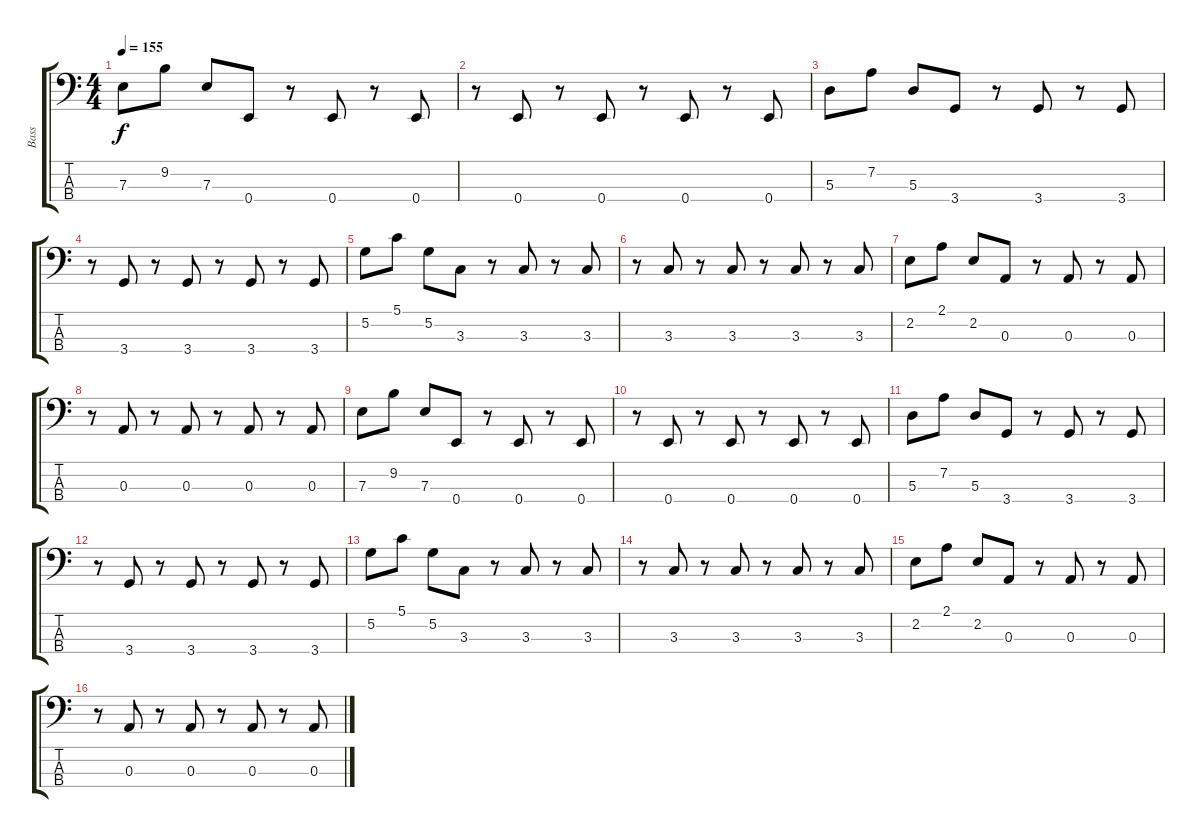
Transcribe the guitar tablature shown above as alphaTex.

\track ("Bass" "Bass") {instrument synthbass2}
\staff {score tabs}
\tuning (G2 D2 A1 E1) {hide}
\ts (4 4)
\tempo 155
\clef f4
\ks c
7.3.8{dy f} 9.2.8 7.3.8 0.4.8 r.8 0.4.8 r.8 0.4.8 |
r.8 0.4.8 r.8 0.4.8 r.8 0.4.8 r.8 0.4.8 |
5.3.8 7.2.8 5.3.8 3.4.8 r.8 3.4.8 r.8 3.4.8 |
r.8 3.4.8 r.8 3.4.8 r.8 3.4.8 r.8 3.4.8 |
5.2.8 5.1.8 5.2.8 3.3.8 r.8 3.3.8 r.8 3.3.8 |
r.8 3.3.8 r.8 3.3.8 r.8 3.3.8 r.8 3.3.8 |
2.2.8 2.1.8 2.2.8 0.3.8 r.8 0.3.8 r.8 0.3.8 |
r.8 0.3.8 r.8 0.3.8 r.8 0.3.8 r.8 0.3.8 |
7.3.8 9.2.8 7.3.8 0.4.8 r.8 0.4.8 r.8 0.4.8 |
r.8 0.4.8 r.8 0.4.8 r.8 0.4.8 r.8 0.4.8 |
5.3.8 7.2.8 5.3.8 3.4.8 r.8 3.4.8 r.8 3.4.8 |
r.8 3.4.8 r.8 3.4.8 r.8 3.4.8 r.8 3.4.8 |
5.2.8 5.1.8 5.2.8 3.3.8 r.8 3.3.8 r.8 3.3.8 |
r.8 3.3.8 r.8 3.3.8 r.8 3.3.8 r.8 3.3.8 |
2.2.8 2.1.8 2.2.8 0.3.8 r.8 0.3.8 r.8 0.3.8 |
r.8 0.3.8 r.8 0.3.8 r.8 0.3.8 r.8 0.3.8
